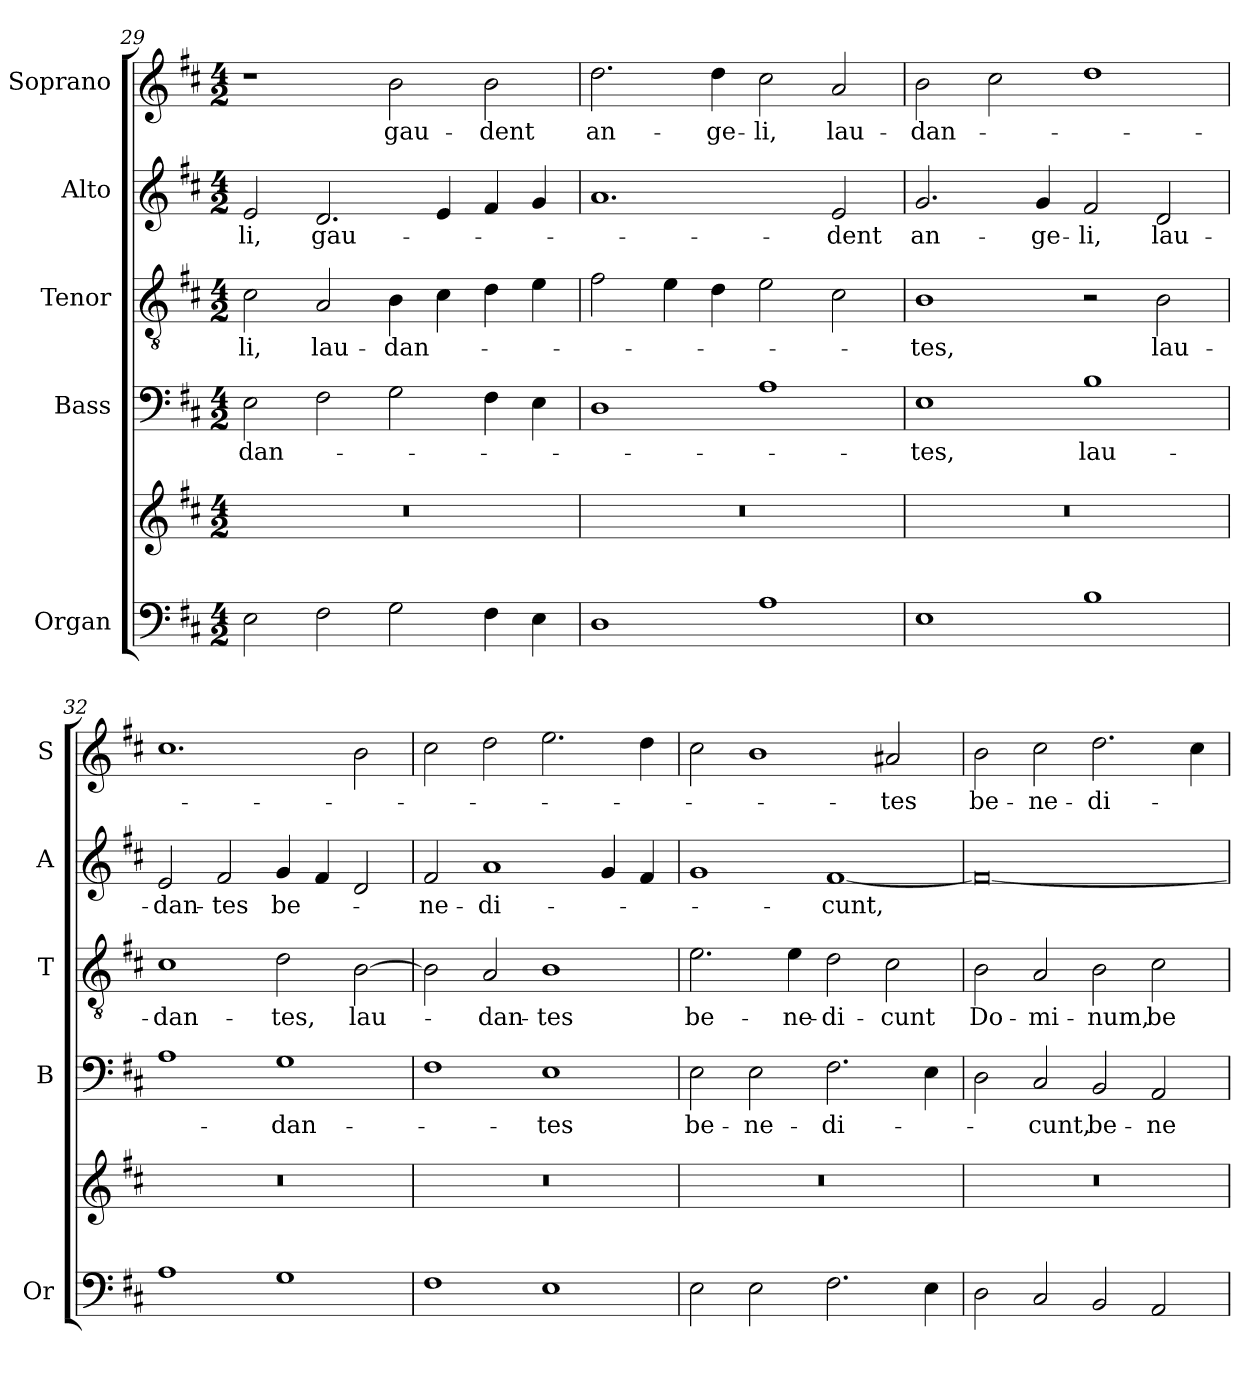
**kern	**kern	**kern	**text	**kern	**text	**kern	**text	**kern	**text
*part5	*part5	*part4	*part4	*part3	*part3	*part2	*part2	*part1	*part1
*staff6	*staff5	*staff4	*staff4	*staff3	*staff3	*staff2	*staff2	*staff1	*staff1
*I"Organ	*	*I"Bass	*	*I"Tenor	*	*I"Alto	*	*I"Soprano	*
*I'Or	*	*I'B	*	*I'T	*	*I'A	*	*I'S	*
*clefF4	*clefG2	*clefF4	*	*clefGv2	*	*clefG2	*	*clefG2	*
*k[f#c#]	*k[f#c#]	*k[f#c#]	*	*k[f#c#]	*	*k[f#c#]	*	*k[f#c#]	*
*D:	*D:	*D:	*	*D:	*	*D:	*	*D:	*
*M4/2	*M4/2	*M4/2	*	*M4/2	*	*M4/2	*	*M4/2	*
=29	=29	=29	=29	=29	=29	=29	=29	=29	=29
!	!	!	!LO:LY:b	!	!	!	!	!	!
!	!	!	!	!	!LO:LY:b	!	!	!	!
!	!	!	!	!	!	!	!LO:LY:b	!	!
2E\	0r	2E\	-dan-	2c#\	-li,	2e/	-li,	1r	.
!	!	!	!	!	!LO:LY:b	!	!	!	!
!	!	!	!	!	!	!	!LO:LY:b	!	!
2F#\	.	2F#\	.	2A/	lau-	2.d/	gau-	.	.
!	!	!	!	!	!LO:LY:b	!	!	!	!
!	!	!	!	!	!	!	!	!	!LO:LY:b
2G\	.	2G\	.	4B\	-dan-	.	.	2b\	gau-
.	.	.	.	4c#\	.	4e/	.	.	.
!	!	!	!	!	!	!	!	!	!LO:LY:b
4F#\	.	4F#\	.	4d\	.	4f#/	.	2b\	-dent
4E\	.	4E\	.	4e\	.	4g/	.	.	.
=30	=30	=30	=30	=30	=30	=30	=30	=30	=30
!	!	!	!	!	!	!	!	!	!LO:LY:b
1D	0r	1D	.	2f#\	.	1.a	.	2.dd\	an-
.	.	.	.	4e\	.	.	.	.	.
!	!	!	!	!	!	!	!	!	!LO:LY:b
.	.	.	.	4d\	.	.	.	4dd\	-ge-
!	!	!	!	!	!	!	!	!	!LO:LY:b
1A	.	1A	.	2e\	.	.	.	2cc#\	-li,
!	!	!	!	!	!	!	!LO:LY:b	!	!
!	!	!	!	!	!	!	!	!	!LO:LY:b
.	.	.	.	2c#\	.	2e/	-dent	2a/	lau-
!!LO:LB:g=z
=31	=31	=31	=31	=31	=31	=31	=31	=31	=31
!	!	!	!LO:LY:b	!	!	!	!	!	!
!	!	!	!	!	!LO:LY:b	!	!	!	!
!	!	!	!	!	!	!	!LO:LY:b	!	!
!	!	!	!	!	!	!	!	!	!LO:LY:b
1E	0r	1E	-tes,	1B	-tes,	2.g/	an-	2b\	-dan-
.	.	.	.	.	.	.	.	2cc#\	.
!	!	!	!	!	!	!	!LO:LY:b	!	!
.	.	.	.	.	.	4g/	-ge-	.	.
!	!	!	!LO:LY:b	!	!	!	!	!	!
!	!	!	!	!	!	!	!LO:LY:b	!	!
1B	.	1B	lau-	2r	.	2f#/	-li,	1dd	.
!	!	!	!	!	!LO:LY:b	!	!	!	!
!	!	!	!	!	!	!	!LO:LY:b	!	!
.	.	.	.	2B\	lau-	2d/	lau-	.	.
=32	=32	=32	=32	=32	=32	=32	=32	=32	=32
!	!	!	!	!	!LO:LY:b	!	!	!	!
!	!	!	!	!	!	!	!LO:LY:b	!	!
1A	0r	1A	.	1c#	-dan-	2e/	-dan-	1.cc#	.
!	!	!	!	!	!	!	!LO:LY:b	!	!
.	.	.	.	.	.	2f#/	-tes	.	.
!	!	!	!LO:LY:b	!	!	!	!	!	!
!	!	!	!	!	!LO:LY:b	!	!	!	!
!	!	!	!	!	!	!	!LO:LY:b	!	!
1G	.	1G	-dan-	2d\	-tes,	4g/	be-	.	.
.	.	.	.	.	.	4f#/	.	.	.
!	!	!	!	!	!LO:LY:b	!	!	!	!
.	.	.	.	[2B\	lau-	2d/	.	2b\	.
=33	=33	=33	=33	=33	=33	=33	=33	=33	=33
!	!	!	!	!	!	!	!LO:LY:b	!	!
1F#	0r	1F#	.	2B\]	.	2f#/	-ne-	2cc#\	.
!	!	!	!	!	!LO:LY:b	!	!	!	!
!	!	!	!	!	!	!	!LO:LY:b	!	!
.	.	.	.	2A/	-dan-	1a	-di-	2dd\	.
!	!	!	!LO:LY:b	!	!	!	!	!	!
!	!	!	!	!	!LO:LY:b	!	!	!	!
1E	.	1E	-tes	1B	-tes	.	.	2.ee\	.
.	.	.	.	.	.	4g/	.	.	.
.	.	.	.	.	.	4f#/	.	4dd\	.
=34	=34	=34	=34	=34	=34	=34	=34	=34	=34
!	!	!	!LO:LY:b	!	!	!	!	!	!
!	!	!	!	!	!LO:LY:b	!	!	!	!
2E\	0r	2E\	be-	2.e\	be-	1g	.	2cc#\	.
!	!	!	!LO:LY:b	!	!	!	!	!	!
2E\	.	2E\	-ne-	.	.	.	.	1b	.
!	!	!	!	!	!LO:LY:b	!	!	!	!
.	.	.	.	4e\	-ne-	.	.	.	.
!	!	!	!LO:LY:b	!	!	!	!	!	!
!	!	!	!	!	!LO:LY:b	!	!	!	!
!	!	!	!	!	!	!	!LO:LY:b	!	!
2.F#\	.	2.F#\	-di-	2d\	-di-	[1f#	-cunt,	.	.
!	!	!	!	!	!LO:LY:b	!	!	!	!
!	!	!	!	!	!	!	!	!	!LO:LY:b
.	.	.	.	2c#\	-cunt	.	.	2a#X/	-tes
4E\	.	4E\	.	.	.	.	.	.	.
=35	=35	=35	=35	=35	=35	=35	=35	=35	=35
!	!	!	!	!	!LO:LY:b	!	!	!	!
!	!	!	!	!	!	!	!	!	!LO:LY:b
2D\	0r	2D\	.	2B\	Do-	0f#_	.	2b\	be-
!	!	!	!LO:LY:b	!	!	!	!	!	!
!	!	!	!	!	!LO:LY:b	!	!	!	!
!	!	!	!	!	!	!	!	!	!LO:LY:b
2C#/	.	2C#/	-cunt,	2A/	-mi-	.	.	2cc#\	-ne-
!	!	!	!LO:LY:b	!	!	!	!	!	!
!	!	!	!	!	!LO:LY:b	!	!	!	!
!	!	!	!	!	!	!	!	!	!LO:LY:b
2BB/	.	2BB/	be-	2B\	-num,	.	.	2.dd\	-di-
!	!	!	!LO:LY:b	!	!	!	!	!	!
!	!	!	!	!	!LO:LY:b	!	!	!	!
2AA/	.	2AA/	-ne-	2c#\	be-	.	.	.	.
.	.	.	.	.	.	.	.	4cc#\	.
=	=	=	=	=	=	=	=	=	=
*-	*-	*-	*-	*-	*-	*-	*-	*-	*-
